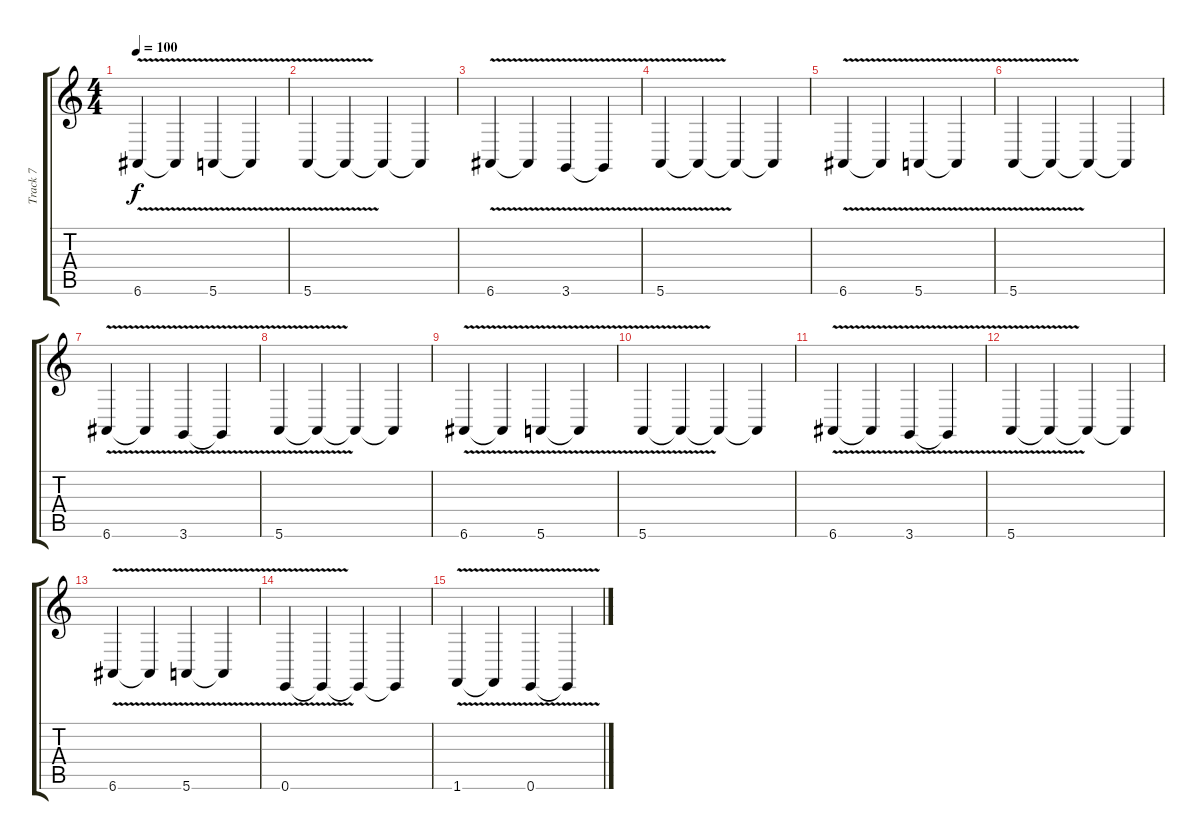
\track ("Track 7" "Track 7") {instrument drawbarorgan}
\staff {score tabs}
\tuning (E4 B3 G3 D3 A2 E2) {hide}
\ts (4 4)
\tempo 100
\clef g2
\ks c
6.6{v}.4{dy f volume 16} 6.6{t}.4 5.6{v}.4 5.6{t}.4 |
5.6{v}.4{volume 13} 5.6{t}.4{volume 16} 5.6{t}.4 5.6{t}.4 |
6.6{v}.4{volume 16} 6.6{t}.4 3.6{v}.4 3.6{t}.4 |
5.6{v}.4{volume 13} 5.6{t}.4{volume 16} 5.6{t}.4 5.6{t}.4 |
6.6{v}.4{volume 16} 6.6{t}.4 5.6{v}.4 5.6{t}.4 |
5.6{v}.4{volume 13} 5.6{t}.4{volume 16} 5.6{t}.4 5.6{t}.4 |
6.6{v}.4{volume 16} 6.6{t}.4 3.6{v}.4 3.6{t}.4 |
5.6{v}.4{volume 13} 5.6{t}.4{volume 16} 5.6{t}.4 5.6{t}.4 |
6.6{v}.4{volume 16} 6.6{t}.4 5.6{v}.4 5.6{t}.4 |
5.6{v}.4{volume 13} 5.6{t}.4{volume 16} 5.6{t}.4 5.6{t}.4 |
6.6{v}.4{volume 16} 6.6{t}.4 3.6{v}.4 3.6{t}.4 |
5.6{v}.4{volume 13} 5.6{t}.4{volume 16} 5.6{t}.4 5.6{t}.4 |
6.6{v}.4{volume 16} 6.6{t}.4 5.6{v}.4 5.6{t}.4 |
0.6{v}.4{volume 13} 0.6{t}.4{volume 16} 0.6{t}.4 0.6{t}.4 |
1.6{v}.4{volume 16} 1.6{t}.4 0.6{v}.4 0.6{t}.4
